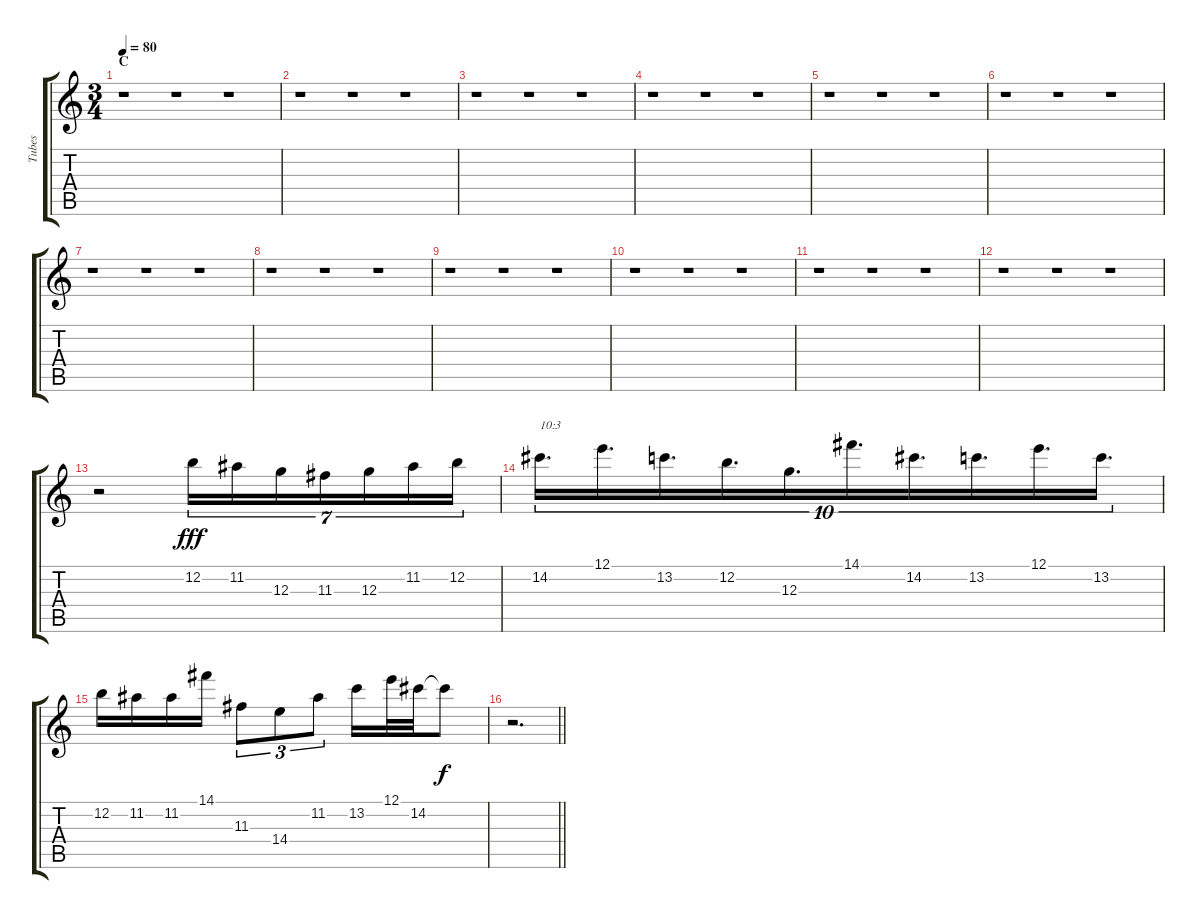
\track ("Tubes" "Tubes") {instrument tubularbells}
\staff {score tabs}
\tuning (E5 B4 G4 D4 A3 E3) {hide}
\ts (3 4)
\section ("" "C")
\tempo 80
\clef g2
\ks c
r.1{dy fff} r.1 r.1 |
r.1 r.1 r.1 |
r.1 r.1 r.1 |
r.1 r.1 r.1 |
r.1 r.1 r.1 |
r.1 r.1 r.1 |
r.1 r.1 r.1 |
r.1 r.1 r.1 |
r.1 r.1 r.1 |
r.1 r.1 r.1 |
r.1 r.1 r.1 |
r.1 r.1 r.1 |
r.2 12.2.16{tu (7 4)} 11.2.16{tu (7 4)} 12.3.16{tu (7 4)} 11.3.16{tu (7 4)} 12.3.16{tu (7 4)} 11.2.16{tu (7 4)} 12.2.16{tu (7 4)} |
14.2.16{d tu (10 8) txt "10:3"} 12.1.16{d tu (10 8)} 13.2.16{d tu (10 8)} 12.2.16{d tu (10 8)} 12.3.16{d tu (10 8)} 14.1.16{d tu (10 8)} 14.2.16{d tu (10 8)} 13.2.16{d tu (10 8)} 12.1.16{d tu (10 8)} 13.2.16{d tu (10 8)} |
12.2.16 11.2.16 11.2.16 14.1.16 11.3.8{tu (3 2)} 14.4.8{tu (3 2)} 11.2.8{tu (3 2)} 13.2.16 12.1.32 14.2.32 14.2{t}.8{dy f} |
\barLineRight lightlight
r.2{d}
